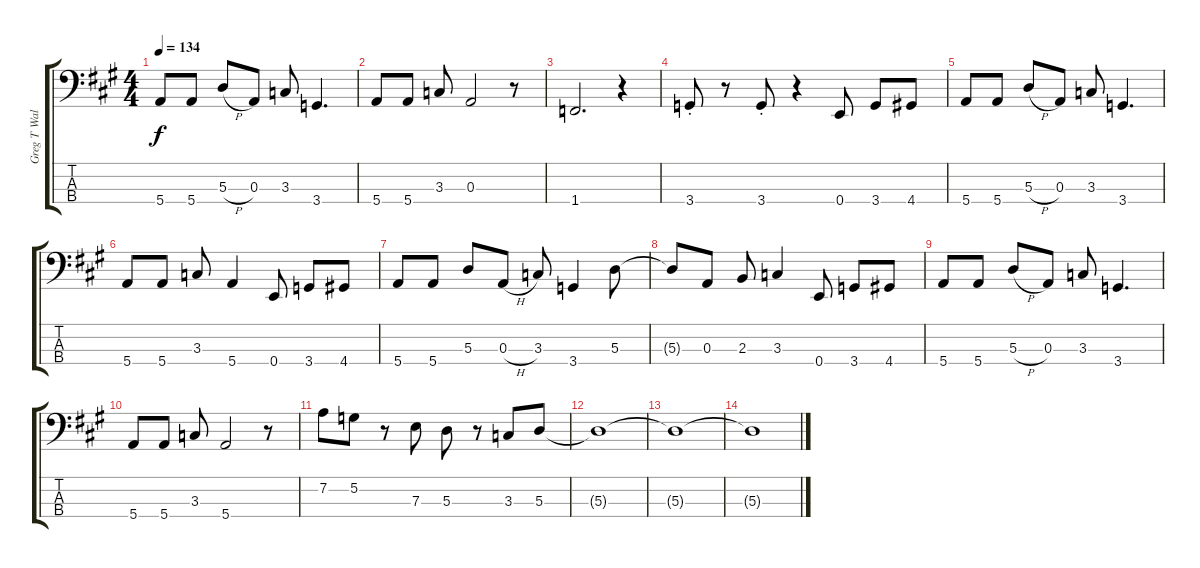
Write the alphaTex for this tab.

\track ("Greg T Walker Bass" "Greg T Wal") {instrument electricbassfinger}
\staff {score tabs}
\tuning (G2 D2 A1 E1) {hide}
\ts (4 4)
\tempo 134
\clef f4
\ks a
5.4.8{dy f} 5.4.8 5.3{h}.8 0.3.8 3.3.8 3.4.4{d} |
5.4.8 5.4.8 3.3.8 0.3.2 r.8 |
1.4.2{d} r.4 |
3.4{st}.8 r.8 3.4{st}.8 r.4 0.4.8 3.4.8 4.4.8 |
5.4.8 5.4.8 5.3{h}.8 0.3.8 3.3.8 3.4.4{d} |
5.4.8 5.4.8 3.3.8 5.4.4 0.4.8 3.4.8 4.4.8 |
5.4.8 5.4.8 5.3.8 0.3{h}.8 3.3.8 3.4.4 5.3.8 |
5.3{t}.8 0.3.8 2.3.8 3.3.4 0.4.8 3.4.8 4.4.8 |
5.4.8 5.4.8 5.3{h}.8 0.3.8 3.3.8 3.4.4{d} |
5.4.8 5.4.8 3.3.8 5.4.2 r.8 |
7.2.8 5.2.8 r.8 7.3.8 5.3.8 r.8 3.3.8 5.3.8 |
5.3{t}.1 |
5.3{t}.1 |
5.3{t}.1
